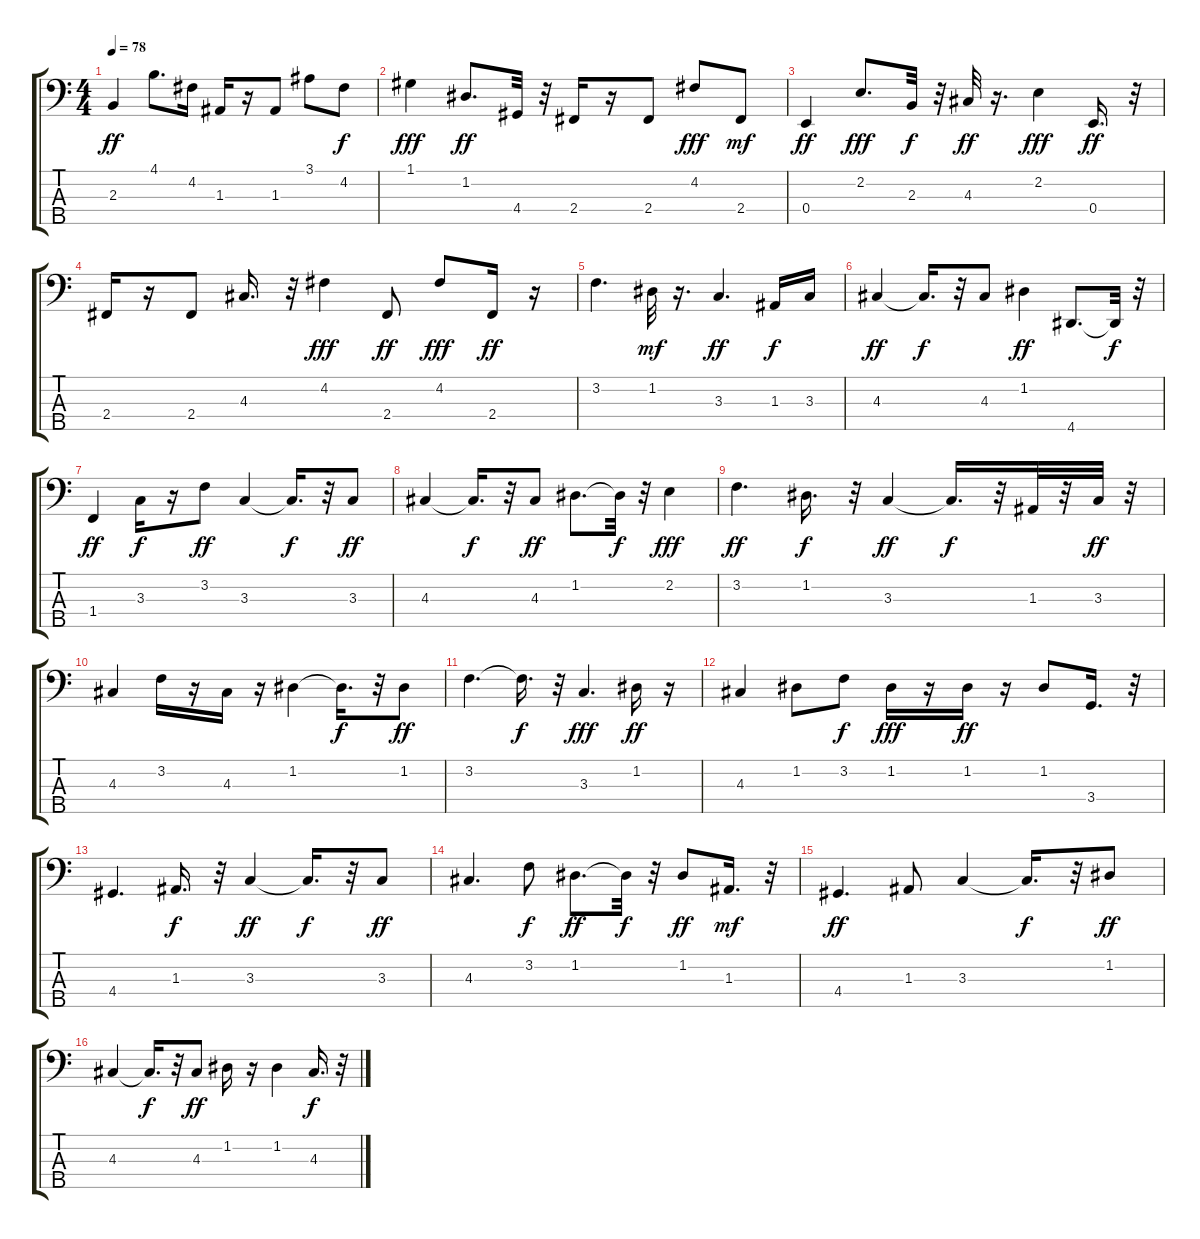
\track "" {instrument electricbasspick}
\staff {score tabs}
\tuning (G2 D2 A1 E1 B0) {hide}
\ts (4 4)
\tempo 78
\clef f4
\ks c
2.3.4{dy ff} 4.1.8{d} 4.2.16 1.3.16 r.16 1.3.8 3.1.8 4.2.8{dy f} |
1.1.4{dy fff} 1.2.8{d dy ff} 4.4.32 r.32 2.4.16 r.16 2.4.8 4.2.8{dy fff} 2.4.8{dy mf} |
0.4.4{dy ff} 2.2.8{d dy fff} 2.3.32{dy f} r.32 4.3.32{dy ff} r.16{d} 2.2.4{dy fff} 0.4.16{d dy ff} r.32 |
2.4.16 r.16 2.4.8 4.3.16{d} r.32 4.2.4{dy fff} 2.4.8{dy ff} 4.2.8{dy fff} 2.4.16{dy ff} r.16 |
3.2.4{d} 1.2.32{dy mf} r.16{d} 3.3.4{d dy ff} 1.3.16{dy f} 3.3.16 |
4.3.4{dy ff} 4.3{t}.16{d dy f} r.32 4.3.8 1.2.4{dy ff} 4.5.8{d} 4.5{t}.32{dy f} r.32 |
1.4.4{dy ff} 3.3.16{dy f} r.16 3.2.8{dy ff} 3.3.4 3.3{t}.16{d dy f} r.32 3.3.8{dy ff} |
4.3.4 4.3{t}.16{d dy f} r.32 4.3.8{dy ff} 1.2.8{d} 1.2{t}.32{dy f} r.32 2.2.4{dy fff} |
3.2.4{d dy ff} 1.2.16{d dy f} r.32 3.3.4{dy ff} 3.3{t}.16{d dy f} r.32 1.3.32 r.32 3.3.32{dy ff} r.32 |
4.3.4 3.2.16 r.16 4.3.16 r.16 1.2.4 1.2{t}.16{d dy f} r.32 1.2.8{dy ff} |
3.2.4{d} 3.2{t}.16{d dy f} r.32 3.3.4{d dy fff} 1.2.16{dy ff} r.16 |
4.3.4 1.2.8 3.2.8{dy f} 1.2.16{dy fff} r.16 1.2.16{dy ff} r.16 1.2.8 3.4.16{d} r.32 |
4.4.4{d} 1.3.16{d dy f} r.32 3.3.4{dy ff} 3.3{t}.16{d dy f} r.32 3.3.8{dy ff} |
4.3.4{d} 3.2.8{dy f} 1.2.8{d dy ff} 1.2{t}.32{dy f} r.32 1.2.8{dy ff} 1.3.16{d dy mf} r.32 |
4.4.4{d dy ff} 1.3.8 3.3.4 3.3{t}.16{d dy f} r.32 1.2.8{dy ff} |
4.3.4 4.3{t}.16{d dy f} r.32 4.3.8{dy ff} 1.2.16 r.16 1.2.4 4.3.16{d dy f} r.32
